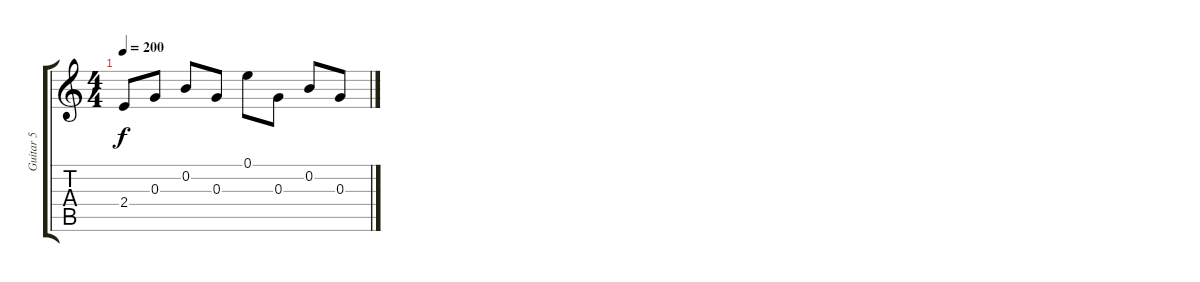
\track ("Guitar 5" "Guitar 5") {instrument acousticguitarnylon}
\staff {score tabs}
\tuning (E4 B3 G3 D3 A2 E2) {hide}
\ts (4 4)
\tempo 200
\clef g2
\ks c
2.4.8{dy f} 0.3.8 0.2.8 0.3.8 0.1.8 0.3.8 0.2.8 0.3.8
